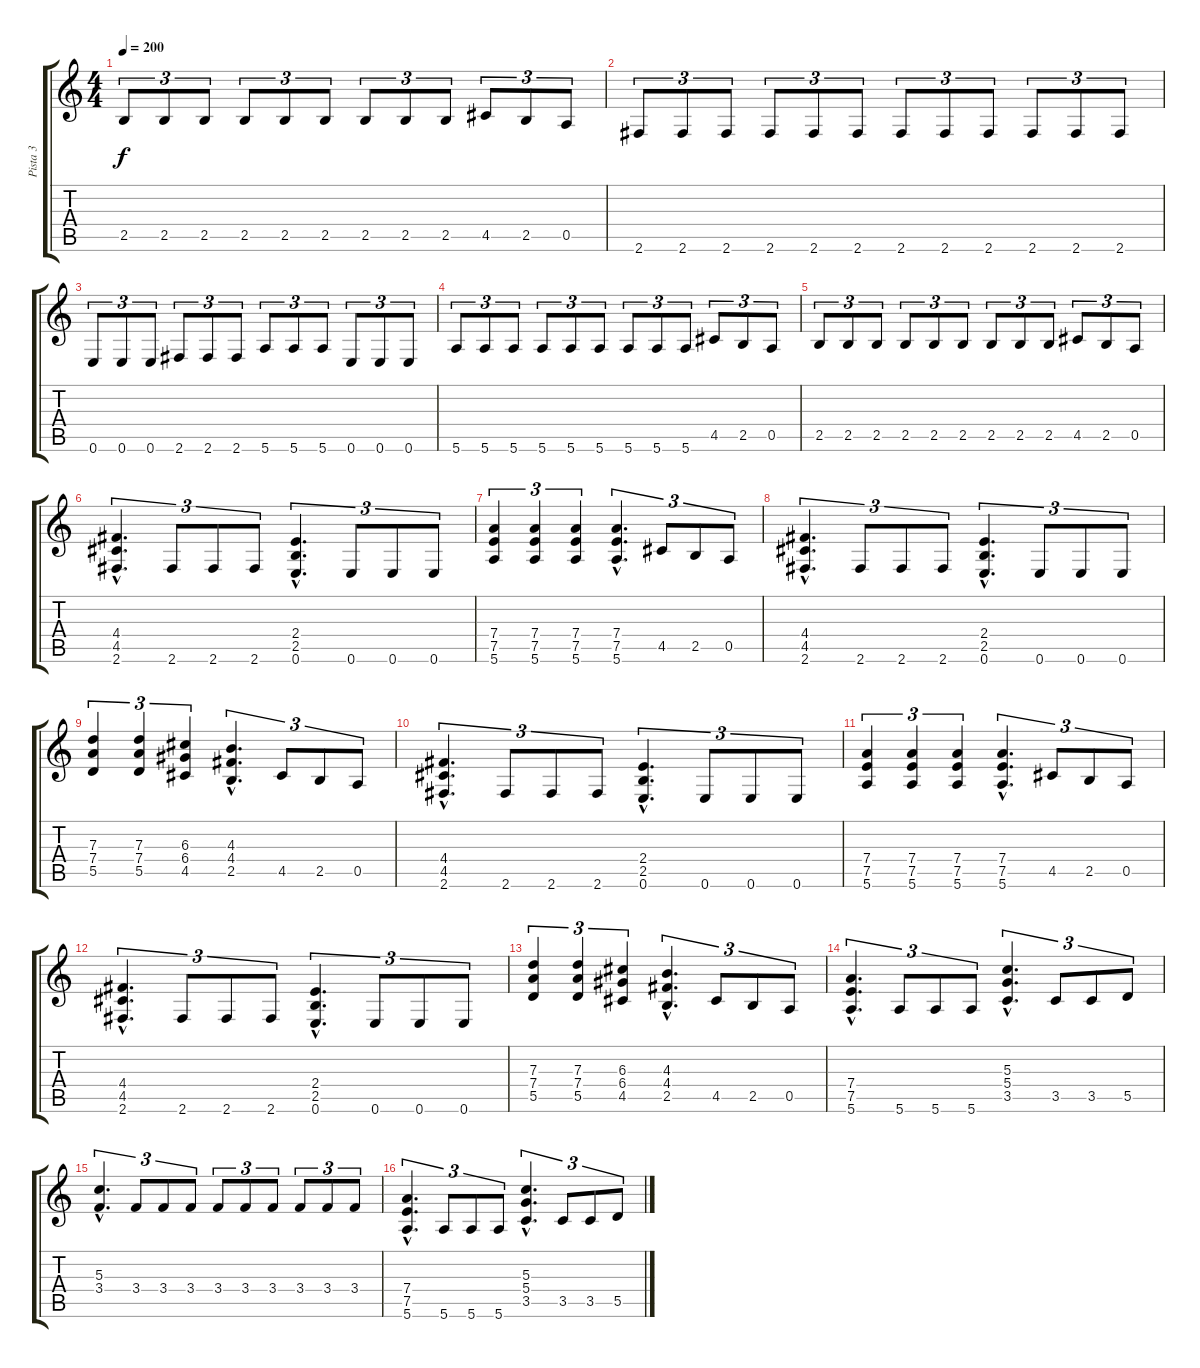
\track ("Pista 3" "Pista 3") {instrument overdrivenguitar}
\staff {score tabs}
\tuning (E4 B3 G3 D3 A2 E2) {hide}
\ts (4 4)
\tempo 200
\clef g2
\ks c
2.5.8{tu (3 2) dy f} 2.5.8{tu (3 2)} 2.5.8{tu (3 2)} 2.5.8{tu (3 2)} 2.5.8{tu (3 2)} 2.5.8{tu (3 2)} 2.5.8{tu (3 2)} 2.5.8{tu (3 2)} 2.5.8{tu (3 2)} 4.5.8{tu (3 2)} 2.5.8{tu (3 2)} 0.5.8{tu (3 2)} |
2.6.8{tu (3 2)} 2.6.8{tu (3 2)} 2.6.8{tu (3 2)} 2.6.8{tu (3 2)} 2.6.8{tu (3 2)} 2.6.8{tu (3 2)} 2.6.8{tu (3 2)} 2.6.8{tu (3 2)} 2.6.8{tu (3 2)} 2.6.8{tu (3 2)} 2.6.8{tu (3 2)} 2.6.8{tu (3 2)} |
0.6.8{tu (3 2)} 0.6.8{tu (3 2)} 0.6.8{tu (3 2)} 2.6.8{tu (3 2)} 2.6.8{tu (3 2)} 2.6.8{tu (3 2)} 5.6.8{tu (3 2)} 5.6.8{tu (3 2)} 5.6.8{tu (3 2)} 0.6.8{tu (3 2)} 0.6.8{tu (3 2)} 0.6.8{tu (3 2)} |
5.6.8{tu (3 2)} 5.6.8{tu (3 2)} 5.6.8{tu (3 2)} 5.6.8{tu (3 2)} 5.6.8{tu (3 2)} 5.6.8{tu (3 2)} 5.6.8{tu (3 2)} 5.6.8{tu (3 2)} 5.6.8{tu (3 2)} 4.5.8{tu (3 2)} 2.5.8{tu (3 2)} 0.5.8{tu (3 2)} |
2.5.8{tu (3 2)} 2.5.8{tu (3 2)} 2.5.8{tu (3 2)} 2.5.8{tu (3 2)} 2.5.8{tu (3 2)} 2.5.8{tu (3 2)} 2.5.8{tu (3 2)} 2.5.8{tu (3 2)} 2.5.8{tu (3 2)} 4.5.8{tu (3 2)} 2.5.8{tu (3 2)} 0.5.8{tu (3 2)} |
(4.4{hac} 4.5{hac} 2.6{hac}).4{d tu (3 2)} 2.6.8{tu (3 2)} 2.6.8{tu (3 2)} 2.6.8{tu (3 2)} (2.4{hac} 2.5{hac} 0.6{hac}).4{d tu (3 2)} 0.6.8{tu (3 2)} 0.6.8{tu (3 2)} 0.6.8{tu (3 2)} |
(7.4 7.5 5.6).4{tu (3 2)} (7.4 7.5 5.6).4{tu (3 2)} (7.4 7.5 5.6).4{tu (3 2)} (7.4{hac} 7.5{hac} 5.6{hac}).4{d tu (3 2)} 4.5.8{tu (3 2)} 2.5.8{tu (3 2)} 0.5.8{tu (3 2)} |
(4.4{hac} 4.5{hac} 2.6{hac}).4{d tu (3 2)} 2.6.8{tu (3 2)} 2.6.8{tu (3 2)} 2.6.8{tu (3 2)} (2.4{hac} 2.5{hac} 0.6{hac}).4{d tu (3 2)} 0.6.8{tu (3 2)} 0.6.8{tu (3 2)} 0.6.8{tu (3 2)} |
(7.3 7.4 5.5).4{tu (3 2)} (7.3 7.4 5.5).4{tu (3 2)} (6.3 6.4 4.5).4{tu (3 2)} (4.3{hac} 4.4{hac} 2.5{hac}).4{d tu (3 2)} 4.5.8{tu (3 2)} 2.5.8{tu (3 2)} 0.5.8{tu (3 2)} |
(4.4{hac} 4.5{hac} 2.6{hac}).4{d tu (3 2)} 2.6.8{tu (3 2)} 2.6.8{tu (3 2)} 2.6.8{tu (3 2)} (2.4{hac} 2.5{hac} 0.6{hac}).4{d tu (3 2)} 0.6.8{tu (3 2)} 0.6.8{tu (3 2)} 0.6.8{tu (3 2)} |
(7.4 7.5 5.6).4{tu (3 2)} (7.4 7.5 5.6).4{tu (3 2)} (7.4 7.5 5.6).4{tu (3 2)} (7.4{hac} 7.5{hac} 5.6{hac}).4{d tu (3 2)} 4.5.8{tu (3 2)} 2.5.8{tu (3 2)} 0.5.8{tu (3 2)} |
(4.4{hac} 4.5{hac} 2.6{hac}).4{d tu (3 2)} 2.6.8{tu (3 2)} 2.6.8{tu (3 2)} 2.6.8{tu (3 2)} (2.4{hac} 2.5{hac} 0.6{hac}).4{d tu (3 2)} 0.6.8{tu (3 2)} 0.6.8{tu (3 2)} 0.6.8{tu (3 2)} |
(7.3 7.4 5.5).4{tu (3 2)} (7.3 7.4 5.5).4{tu (3 2)} (6.3 6.4 4.5).4{tu (3 2)} (4.3{hac} 4.4{hac} 2.5{hac}).4{d tu (3 2)} 4.5.8{tu (3 2)} 2.5.8{tu (3 2)} 0.5.8{tu (3 2)} |
(7.4{hac} 7.5{hac} 5.6{hac}).4{d tu (3 2)} 5.6.8{tu (3 2)} 5.6.8{tu (3 2)} 5.6.8{tu (3 2)} (5.3{hac} 5.4{hac} 3.5{hac}).4{d tu (3 2)} 3.5.8{tu (3 2)} 3.5.8{tu (3 2)} 5.5.8{tu (3 2)} |
(5.3{hac} 3.4{hac}).4{d tu (3 2)} 3.4.8{tu (3 2)} 3.4.8{tu (3 2)} 3.4.8{tu (3 2)} 3.4.8{tu (3 2)} 3.4.8{tu (3 2)} 3.4.8{tu (3 2)} 3.4.8{tu (3 2)} 3.4.8{tu (3 2)} 3.4.8{tu (3 2)} |
(7.4{hac} 7.5{hac} 5.6{hac}).4{d tu (3 2)} 5.6.8{tu (3 2)} 5.6.8{tu (3 2)} 5.6.8{tu (3 2)} (5.3{hac} 5.4{hac} 3.5{hac}).4{d tu (3 2)} 3.5.8{tu (3 2)} 3.5.8{tu (3 2)} 5.5.8{tu (3 2)}
